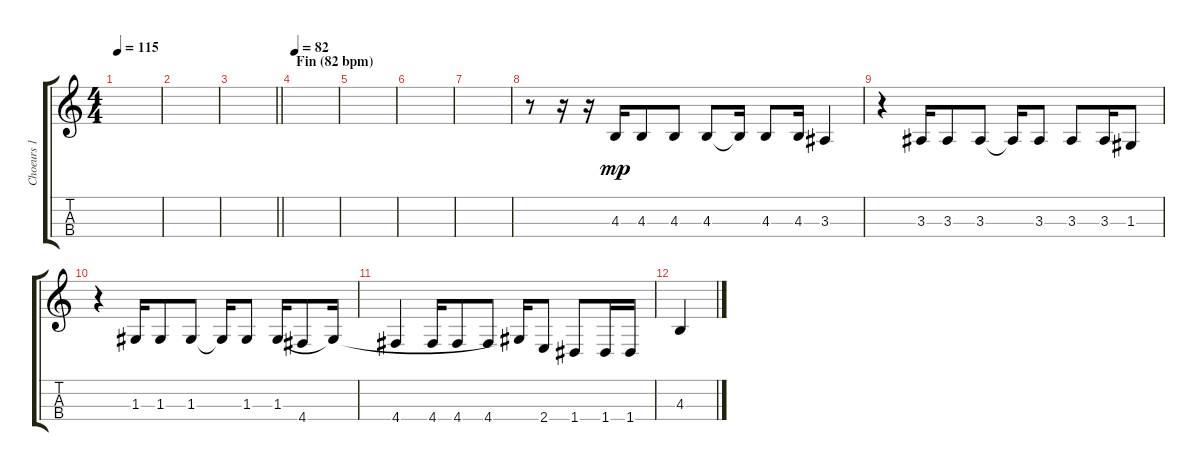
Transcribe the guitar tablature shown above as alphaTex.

\track ("Choeurs 1" "Choeurs 1") {instrument lead3calliope}
\staff {score tabs}
\tuning (E4 B3 G3 D3) {hide}
\ts (4 4)
\tempo 115
\clef g2
\ks c
|
|
\barLineRight lightlight
|
\section ("" "Fin (82 bpm)")
\tempo 82
|
|
|
|
r.8 r.16 r.16 4.3.16{dy mp} 4.3.8 4.3.8 4.3.8 4.3{t}.16 4.3.8 4.3.16 3.3.4 |
r.4 3.3.16 3.3.8 3.3.8 3.3{t}.16 3.3.8 3.3.8 3.3.16 1.3.8 |
r.4 1.3.16 1.3.8 1.3.8 1.3{t}.16 1.3.8 1.3.16 4.4.8 1.3{t}.16 |
4.4.4 4.4.16 4.4.8 4.4.8 1.3{t}.16 2.4.8 1.4.8 1.4.16 1.4.16 |
4.3.4
